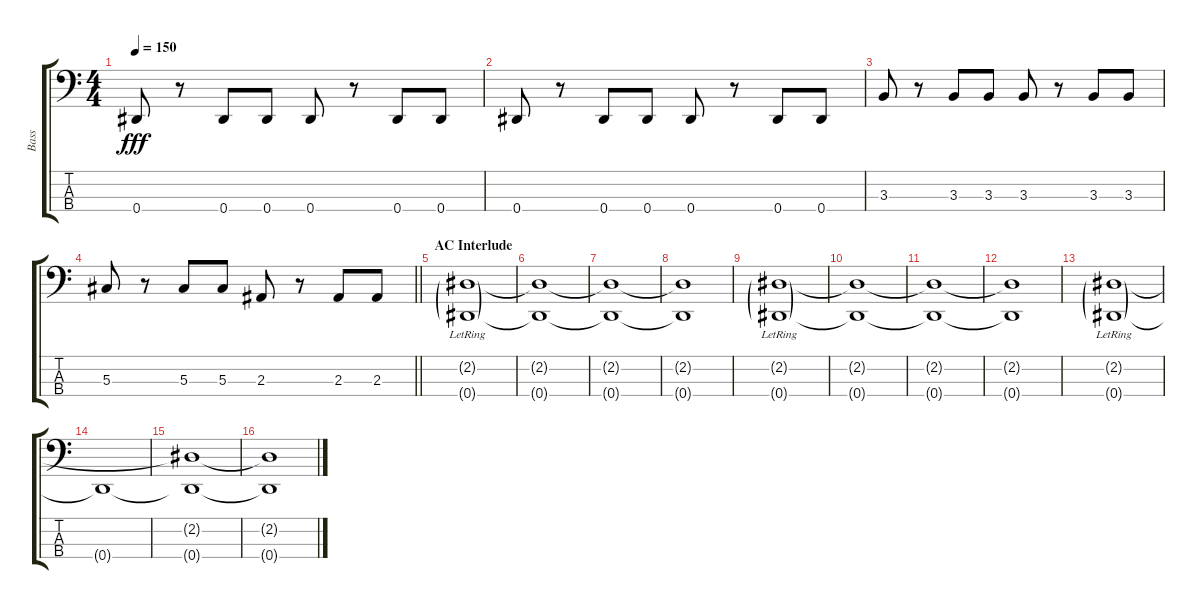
\track ("Bass" "Bass") {instrument slapbass2}
\staff {score tabs}
\tuning (Gb2 Db2 Ab1 Eb1) {hide}
\ts (4 4)
\tempo 150
\clef f4
\ks c
0.4.8{dy fff} r.8 0.4.8 0.4.8 0.4.8 r.8 0.4.8 0.4.8 |
0.4.8 r.8 0.4.8 0.4.8 0.4.8 r.8 0.4.8 0.4.8 |
3.3.8 r.8 3.3.8 3.3.8 3.3.8 r.8 3.3.8 3.3.8 |
\barLineRight lightlight
5.3.8 r.8 5.3.8 5.3.8 2.3.8 r.8 2.3.8 2.3.8 |
\section ("" "AC Interlude")
(2.2{g} 0.4{g lr}).1 |
(2.2{t} 0.4{t}).1 |
(2.2{t} 0.4{t}).1 |
(2.2{t} 0.4{t}).1 |
(2.2{g} 0.4{g lr}).1 |
(2.2{t} 0.4{t}).1 |
(2.2{t} 0.4{t}).1 |
(2.2{t} 0.4{t}).1 |
(2.2{g} 0.4{g lr}).1 |
0.4{t}.1 |
(2.2{t} 0.4{t}).1 |
(2.2{t} 0.4{t}).1
